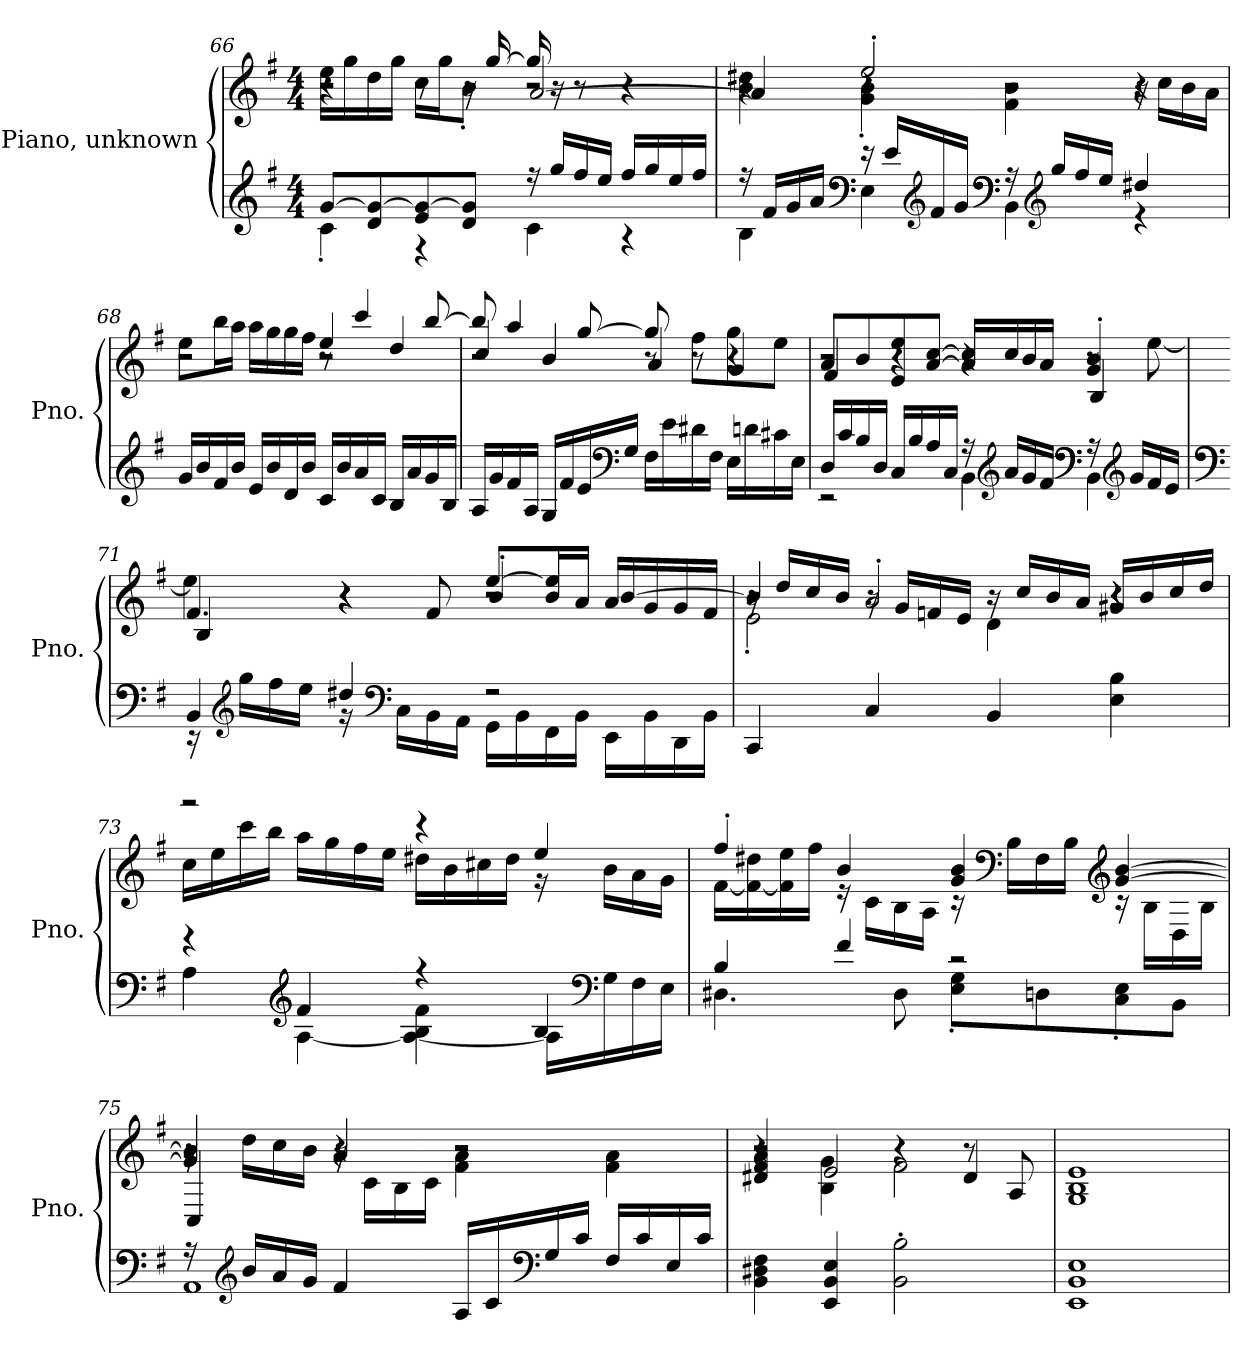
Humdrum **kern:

**kern	**kern
*part1	*part1
*staff2	*staff1
*I"Piano, unknown	*
*I'Pno.	*
*clefG2	*clefG2
*k[f#]	*k[f#]
*M4/4	*M4/4
=66	=66
*^	*^
*	*	*	*^
[8g/L	4c'\	4r	16ee\LL	2r
.	.	.	16gg\	.
8d/ 8g/_	.	.	16dd\	.
.	.	.	16gg\JJ	.
8e/ 8g/_	4r	8r	16cc\LL	.
.	.	.	16gg\J	.
8d/ 8g/]J	.	16r	8b'\J	.
.	.	[16gg/	.	.
16r	4c\	16gg/]	2r	[2a/
16gg/LL	.	16r	.	.
16ff#/	.	8r	.	.
16ee/JJ	.	.	.	.
16ff#/LL	4r	4r	.	.
16gg/	.	.	.	.
16ee/	.	.	.	.
16ff#/JJ	.	.	.	.
!!LO:LB:g=z	!!	!!
=67	=67	=67	=67	=67
16r	4B\	4r	4b\ 4dd#X\	4a/]
16f#/LL	.	.	.	.
16g/	.	.	.	.
16a/JJ	.	.	.	.
*clefF4	*	*	*	*
16r	4E\	2ee'/	4g\' 4b\'	4r
16e/LL	.	.	.	.
*clefG2	*	*	*	*
16f#/	.	.	.	.
16g/JJ	.	.	.	.
*clefF4	*	*	*	*
16r	4BB\	.	4f#\ 4b\	2r
*clefG2	*	*	*	*
16gg/LL	.	.	.	.
16ff#/	.	.	.	.
16ee/JJ	.	.	.	.
4dd#X/	4r	4r	16r	.
.	.	.	16cc\LL	.
.	.	.	16b\	.
.	.	.	16a\JJ	.
*v	*v	*	*	*
=68	=68	=68	=68
16g/LL	2r	8ee\L	2r
16b/	.	.	.
16f#/	.	16bb\L	.
16b/JJ	.	16aa\JJ	.
16e/LL	.	16aa\LL	.
16b/	.	16gg\	.
16d/	.	16gg\	.
16b/JJ	.	16ff#\JJ	.
16c/LL	8r	2r	4ee/
16b/	.	.	.
16a/	4ccc/	.	.
16c/JJ	.	.	.
16B/LL	.	.	4dd/
16a/	.	.	.
16g/	[8bb/	.	.
16B/JJ	.	.	.
!!LO:LB:g=z	!!	!!
=69	=69	=69	=69
16A/LL	8bb/]	2r	4cc/
16g/	.	.	.
16f#/	4aa/	.	.
16A/JJ	.	.	.
16G/LL	.	.	4b/
16f#/	.	.	.
16e/	[8gg/	.	.
*clefF4	*	*	*
16G/JJ	.	.	.
16F#\LL	8gg/]	8r	4a/
16e\	.	.	.
16d#X\	8r	8ff#\L	.
16F#\JJ	.	.	.
16E\LL	4r	8gg\	4g/
16dn\	.	.	.
16c#X\	.	8ee\J	.
16E\JJ	.	.	.
=70	=70	=70	=70
*^	*	*	*
16D/LL	2r	8a/L	2r	4f#/
16c/	.	.	.	.
16B/	.	8b/	.	.
16D/JJ	.	.	.	.
16C/LL	.	8e/ 8ee/	.	4r
16B/	.	.	.	.
16A/	.	[8a/ [8cc/J	.	.
16C/JJ	.	.	.	.
16r	4BB\	16a/] 16cc/]LL	4r	4r
*clefG2	*	*	*	*
16a/LL	.	16cc/	.	.
16g/	.	16b/	.	.
16f#/JJ	.	16a/JJ	.	.
*clefF4	*	*	*	*
16r	4BB\	4g/' 4b/'	8r	4B/
*clefG2	*	*	*	*
16g/LL	.	.	.	.
16f#/	.	.	[8ee\	.
16e/JJ	.	.	.	.
!!LO:LB:g=z	!!	!!
=71	=71	=71	=71	=71
*clefF4	*	*	*	*
4BB/	16r	4.f#/	4ee\]	4B/
*clefG2	*	*	*	*
.	16gg\LL	.	.	.
.	16ff#\	.	.	.
.	16ee\JJ	.	.	.
4dd#X/	16r	.	4r	4r
*clefF4	*	*	*	*
.	16C\LL	.	.	.
.	16BB\	8f#/	.	.
.	16AA\JJ	.	.	.
2r	16GG\LL	[8ee/L	2r	4b'/
.	16BB\	.	.	.
.	16FF#\	16b/ 16ee/]L	.	.
.	16BB\JJ	16a/JJ	.	.
.	16EE\LL	16a/LL	.	[4b/
.	16BB\	16g/	.	.
.	16DD\	16g/	.	.
.	16BB\JJ	16f#/JJ	.	.
*v	*v	*	*	*
=72	=72	=72	=72
4CC/	16r	2e'\	4b/]
.	16dd/LL	.	.
.	16cc/	.	.
.	16b/JJ	.	.
4C/	16r	.	2a'/
.	16g/LL	.	.
.	16fn/	.	.
.	16e/JJ	.	.
4BB/	16r	4d\	.
.	16cc/LL	.	.
.	16b/	.	.
.	16a/JJ	.	.
4E\ 4B\	16g#X/LL	4r	4r
.	16b/	.	.
.	16cc/	.	.
.	16dd/JJ	.	.
*	*	*v	*v
!!LO:PB:g=z
=73	=73	=73
*^	*	*
4r	4A\	2r	16cc\LL
.	.	.	16ee\
.	.	.	16ccc\
.	.	.	16bb\JJ
*clefG2	*	*	*
4f#/	[4A\	.	16aa\LL
.	.	.	16gg\
.	.	.	16ff#\
.	.	.	16ee\JJ
4r	4A\_ 4B\ 4f#\	4r	16dd#X\LL
.	.	.	16b\
.	.	.	16cc#X\
.	.	.	16dd#\JJ
4B/	16A\LL]	4ee/	16r
*clefF4	*	*	*
.	16G\	.	16b\LL
.	16F#\	.	16a\
.	16E\JJ	.	16g\JJ
=74	=74	=74	=74
4B/	4.D#X\	4ff#'/	[16f#\LL
.	.	.	16f#\_ 16dd#X\
.	.	.	16f#\] 16ee\
.	.	.	16ff#\JJ
4f#/	.	4b/	16r
.	.	.	16c\LL
.	8D#\	.	16B\
.	.	.	16A\JJ
2r	8E\' 8G\'L	4g/ 4b/	16r
*	*	*clefF4	*
.	.	.	16B\LL
.	8Dn\	.	16F#\
.	.	.	16B\JJ
*	*	*clefG2	*
.	8C\' 8E\'	[4g/ [4b/	16r
.	.	.	16B\LL
.	8BB\J	.	16D\
.	.	.	16B\JJ
!!LO:LB:g=z
=75	=75	=75	=75
*	*	*	*^
16r	1AA	4g/] 4b/]	16r	4C/
*clefG2	*	*	*	*
16b/LL	.	.	16dd\LL	.
16a/	.	.	16cc\	.
16g/JJ	.	.	16b\JJ	.
4f#/	.	4a/	16r	4r
.	.	.	16c\LL	.
.	.	.	16B\	.
.	.	.	16c\JJ	.
16A/LL	.	2r	4f#\ 4a\	2r
16c/	.	.	.	.
*clefF4	*	*	*	*
16G/	.	.	.	.
16c/JJ	.	.	.	.
16F#/LL	.	.	4f#\ 4a\	.
16c/	.	.	.	.
16E/	.	.	.	.
16c/JJ	.	.	.	.
*v	*v	*	*	*
=76	=76	=76	=76
4BB\ 4D#X\ 4F#\	4d#X/ 4f#/ 4a/	4r	2r
4EE/ 4BB/ 4E/	2e/	4B\ 4g\	.
2BB\' 2B\'	.	2f#\	4r
.	8r	.	4d#/
.	8A/	.	.
*	*v	*v	*v
=77	=77
1EE 1BB 1E	1G 1B 1e
=	=
*-	*-
